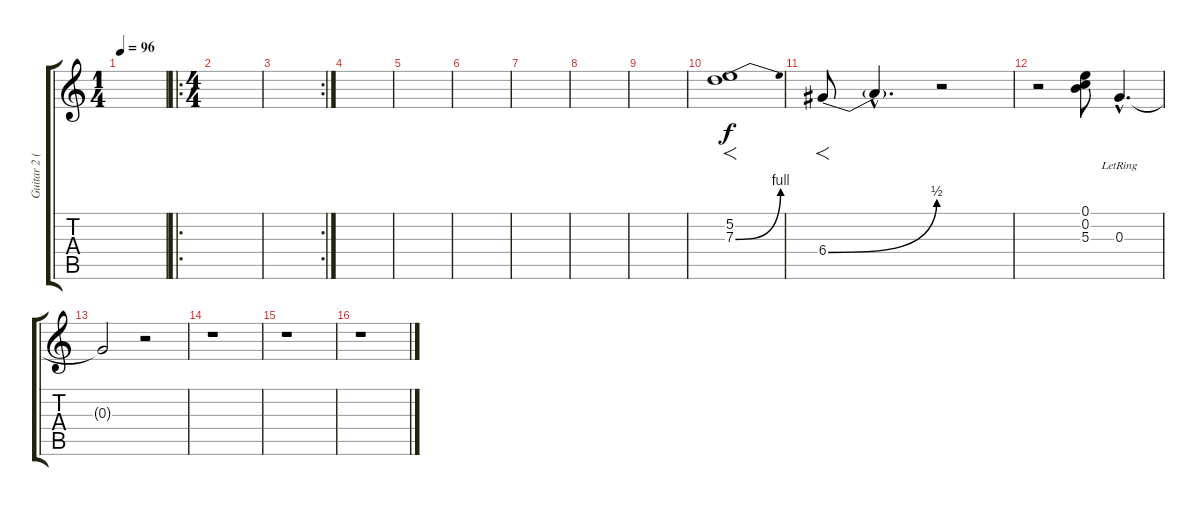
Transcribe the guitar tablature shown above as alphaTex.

\track ("Guitar 2 (Accomp./Solos)" "Guitar 2 (") {instrument overdrivenguitar}
\staff {score tabs}
\tuning (E4 B3 G3 D3 A2 E2) {hide}
\ts (1 4)
\tempo 96
\clef g2
\ks c
|
\ro
\ts (4 4)
|
\rc 2
|
|
|
|
|
|
|
(5.2 7.3{be (bend 0 0 60 4)}).1{f} |
6.4{be (bend 0 0 60 2)}.8{f} 6.4{hac t}.4{d} r.2 |
r.2 (0.1 0.2 5.3).8 0.3{hac lr}.4{d} |
0.3{t}.2 r.2 |
r.1 |
r.1 |
r.1
